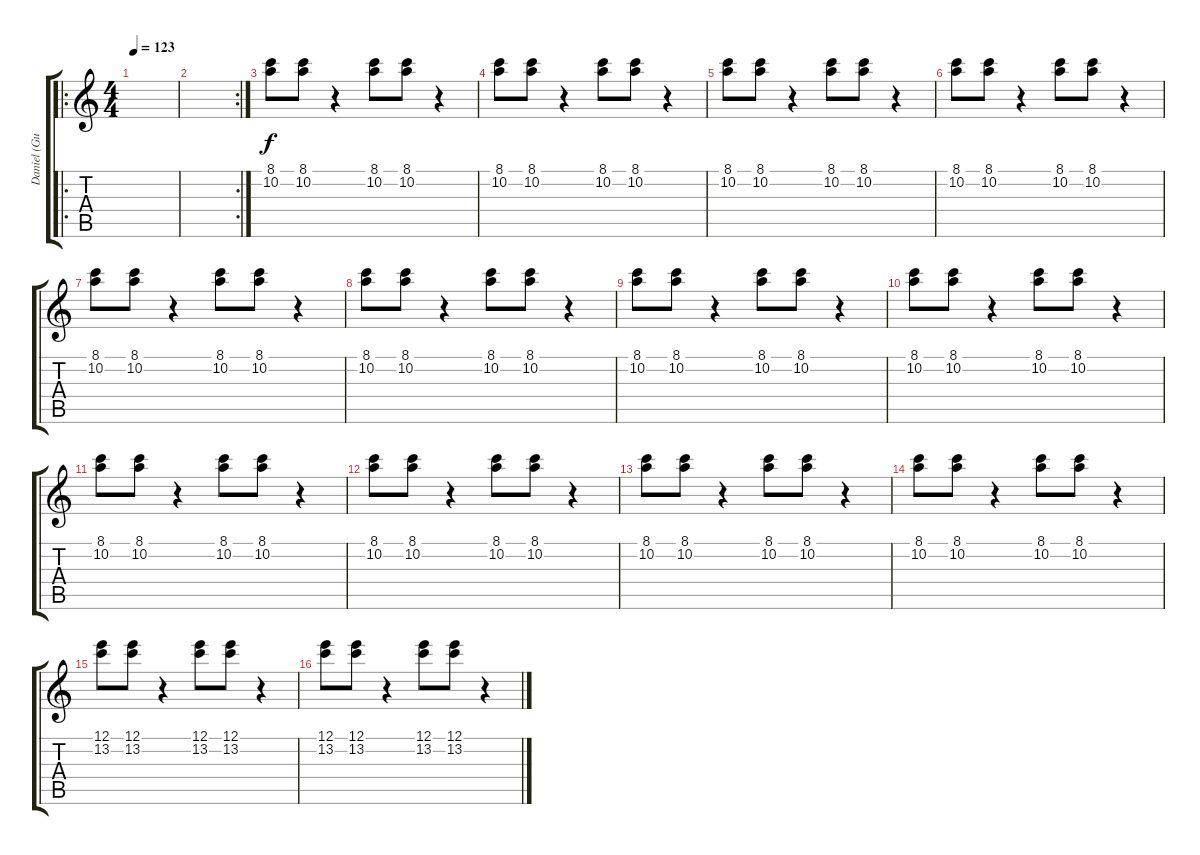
\track ("Daniel (Guitar Aux)" "Daniel (Gu") {instrument electricguitarclean}
\staff {score tabs}
\tuning (E4 B3 G3 D3 A2 E2) {hide}
\ro
\ts (4 4)
\tempo 123
\clef g2
\ks c
|
\rc 2
|
(8.1 10.2).8 (8.1 10.2).8 r.4 (8.1 10.2).8 (8.1 10.2).8 r.4 |
(8.1 10.2).8 (8.1 10.2).8 r.4 (8.1 10.2).8 (8.1 10.2).8 r.4 |
(8.1 10.2).8 (8.1 10.2).8 r.4 (8.1 10.2).8 (8.1 10.2).8 r.4 |
(8.1 10.2).8 (8.1 10.2).8 r.4 (8.1 10.2).8 (8.1 10.2).8 r.4 |
(8.1 10.2).8 (8.1 10.2).8 r.4 (8.1 10.2).8 (8.1 10.2).8 r.4 |
(8.1 10.2).8 (8.1 10.2).8 r.4 (8.1 10.2).8 (8.1 10.2).8 r.4 |
(8.1 10.2).8 (8.1 10.2).8 r.4 (8.1 10.2).8 (8.1 10.2).8 r.4 |
(8.1 10.2).8 (8.1 10.2).8 r.4 (8.1 10.2).8 (8.1 10.2).8 r.4 |
(8.1 10.2).8 (8.1 10.2).8 r.4 (8.1 10.2).8 (8.1 10.2).8 r.4 |
(8.1 10.2).8 (8.1 10.2).8 r.4 (8.1 10.2).8 (8.1 10.2).8 r.4 |
(8.1 10.2).8 (8.1 10.2).8 r.4 (8.1 10.2).8 (8.1 10.2).8 r.4 |
(8.1 10.2).8 (8.1 10.2).8 r.4 (8.1 10.2).8 (8.1 10.2).8 r.4 |
(12.1 13.2).8 (12.1 13.2).8 r.4 (12.1 13.2).8 (12.1 13.2).8 r.4 |
(12.1 13.2).8 (12.1 13.2).8 r.4 (12.1 13.2).8 (12.1 13.2).8 r.4
